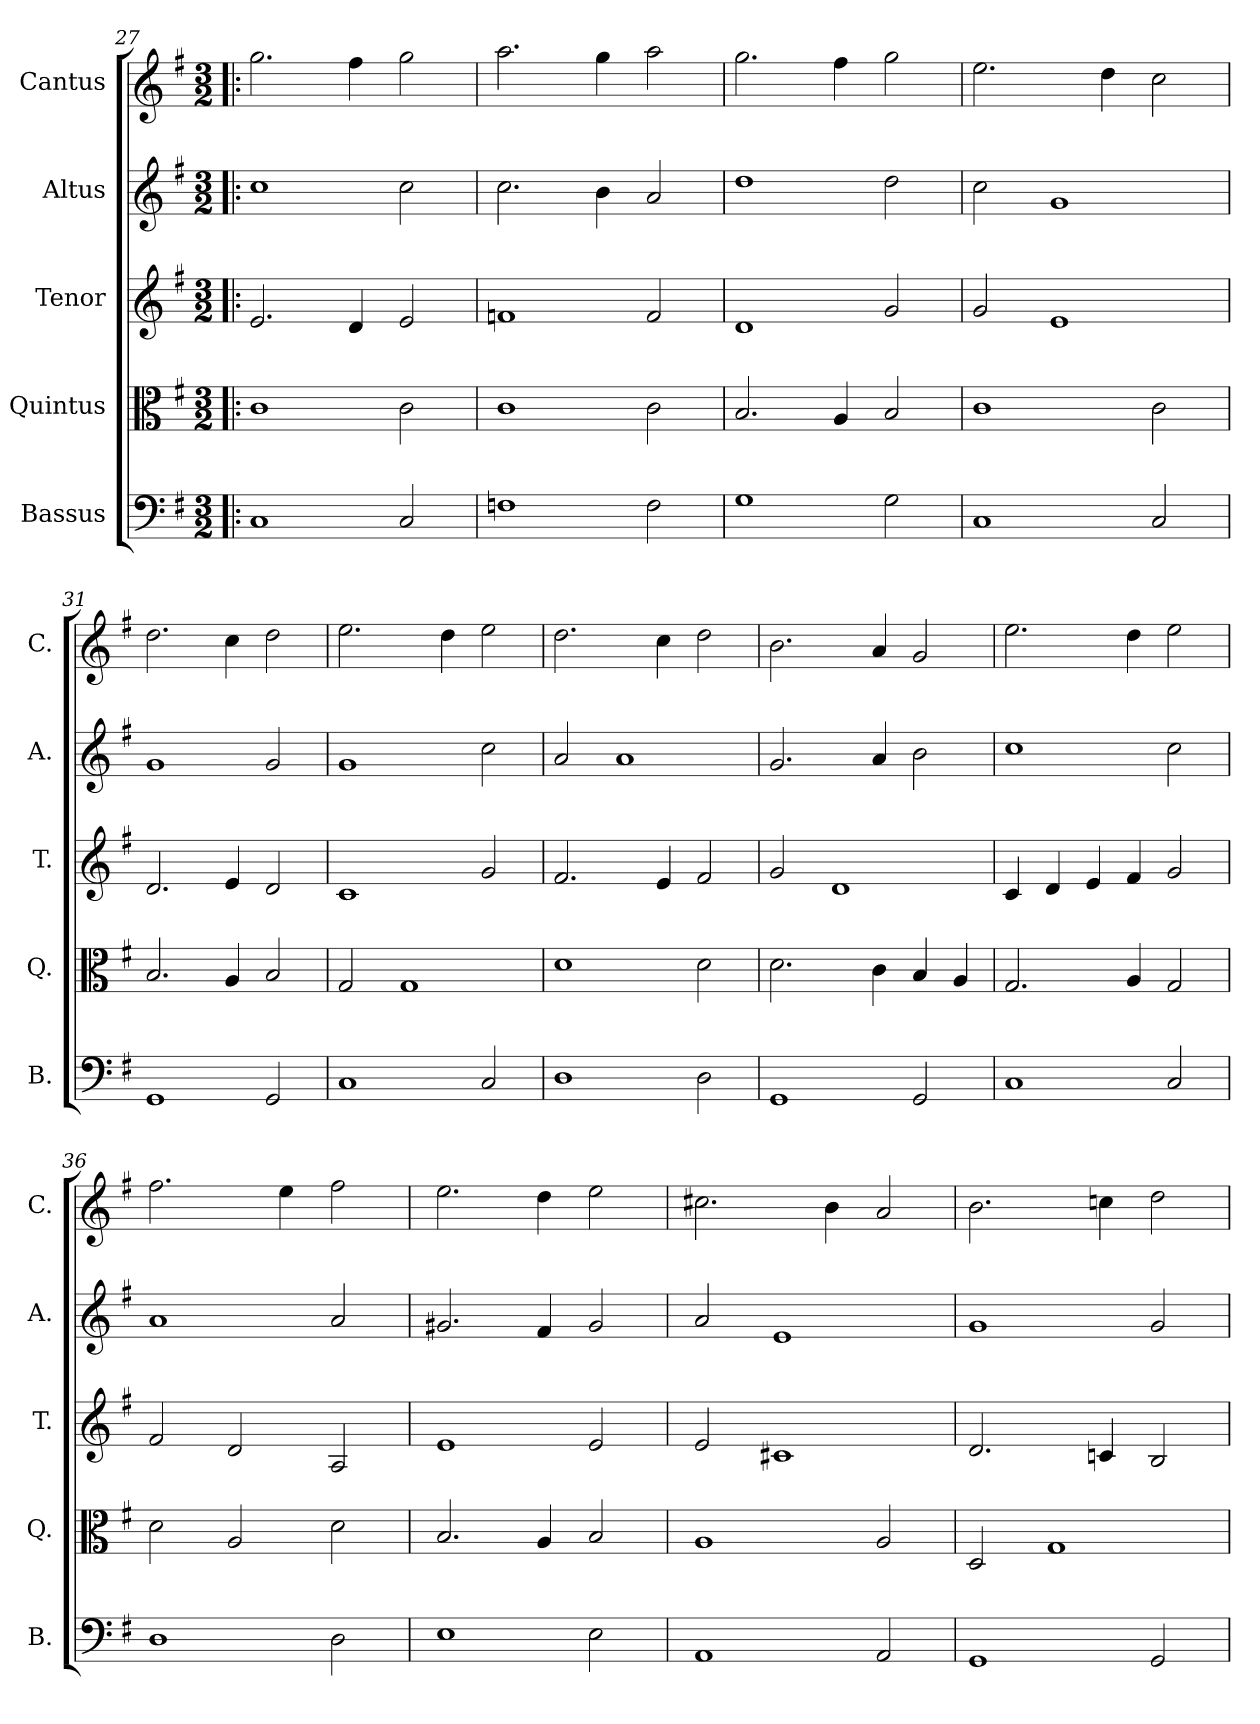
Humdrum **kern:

**kern	**kern	**kern	**kern	**kern
*part5	*part4	*part3	*part2	*part1
*staff5	*staff4	*staff3	*staff2	*staff1
*I"Bassus	*I"Quintus	*I"Tenor	*I"Altus	*I"Cantus
*I'B.	*I'Q.	*I'T.	*I'A.	*I'C.
*clefF4	*clefC3	*clefG2	*clefG2	*clefG2
*k[f#]	*k[f#]	*k[f#]	*k[f#]	*k[f#]
*G:	*G:	*G:	*G:	*G:
*M3/2	*M3/2	*M3/2	*M3/2	*M3/2
=27!|:	=27!|:	=27!|:	=27!|:	=27!|:
1C	1c	2.e/	1cc	2.gg\
.	.	4d/	.	4ff#\
2C/	2c\	2e/	2cc\	2gg\
=28	=28	=28	=28	=28
1Fn	1c	1fn	2.cc\	2.aa\
.	.	.	4b\	4gg\
2F\	2c\	2f/	2a/	2aa\
!!LO:LB:g=z
=29	=29	=29	=29	=29
1G	2.B/	1d	1dd	2.gg\
.	4A/	.	.	4ff#\
2G\	2B/	2g/	2dd\	2gg\
=30	=30	=30	=30	=30
1C	1c	2g/	2cc\	2.ee\
.	.	1e	1g	.
.	.	.	.	4dd\
2C/	2c\	.	.	2cc\
=31	=31	=31	=31	=31
1GG	2.B/	2.d/	1g	2.dd\
.	4A/	4e/	.	4cc\
2GG/	2B/	2d/	2g/	2dd\
=32	=32	=32	=32	=32
1C	2G/	1c	1g	2.ee\
.	1G	.	.	.
.	.	.	.	4dd\
2C/	.	2g/	2cc\	2ee\
=33	=33	=33	=33	=33
1D	1d	2.f#/	2a/	2.dd\
.	.	.	1a	.
.	.	4e/	.	4cc\
2D\	2d\	2f#/	.	2dd\
=34	=34	=34	=34	=34
1GG	2.d\	2g/	2.g/	2.b\
.	.	1d	.	.
.	4c\	.	4a/	4a/
2GG/	4B/	.	2b\	2g/
.	4A/	.	.	.
=35	=35	=35	=35	=35
1C	2.G/	4c/	1cc	2.ee\
.	.	4d/	.	.
.	.	4e/	.	.
.	4A/	4f#/	.	4dd\
2C/	2G/	2g/	2cc\	2ee\
=36	=36	=36	=36	=36
1D	2d\	2f#/	1a	2.ff#\
.	2A/	2d/	.	.
.	.	.	.	4ee\
2D\	2d\	2A/	2a/	2ff#\
=37	=37	=37	=37	=37
1E	2.B/	1e	2.g#X/	2.ee\
.	4A/	.	4f#/	4dd\
2E\	2B/	2e/	2g#/	2ee\
!!LO:PB:g=z
=38	=38	=38	=38	=38
1AA	1A	2e/	2a/	2.cc#X\
.	.	1c#X	1e	.
.	.	.	.	4b\
2AA/	2A/	.	.	2a/
=39	=39	=39	=39	=39
1GG	2D/	2.d/	1g	2.b\
.	1G	.	.	.
.	.	4cn/	.	4ccn\
2GG/	.	2B/	2g/	2dd\
=	=	=	=	=
*-	*-	*-	*-	*-
